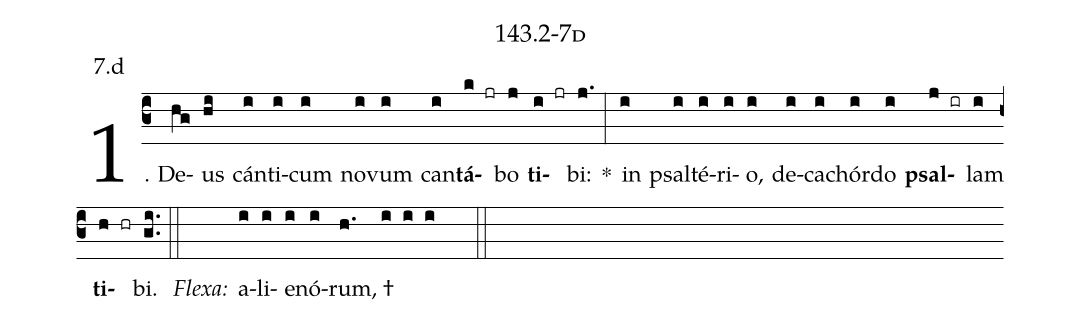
name: 143.2-7d;
annotation: 7.d;
%%
(c3)1. De(hg)us(hi) cán(i)ti(i)cum(i) no(i)vum(i) can(i)<b>tá</b>(k jr)bo(j) <b>ti</b>(i jr)bi:(j.) *(:) in(i) psal(i)té(i)ri(i)o,(i) de(i)ca(i)chór(i)do(i) <b>psal</b>(j ir)lam(i) <b>ti</b>(h hr)bi.(gi..) (::)
<i>Flexa:</i>(////)  a(i)li(i)e(i)nó(i)rum, †(h.//// i i i  ::)
